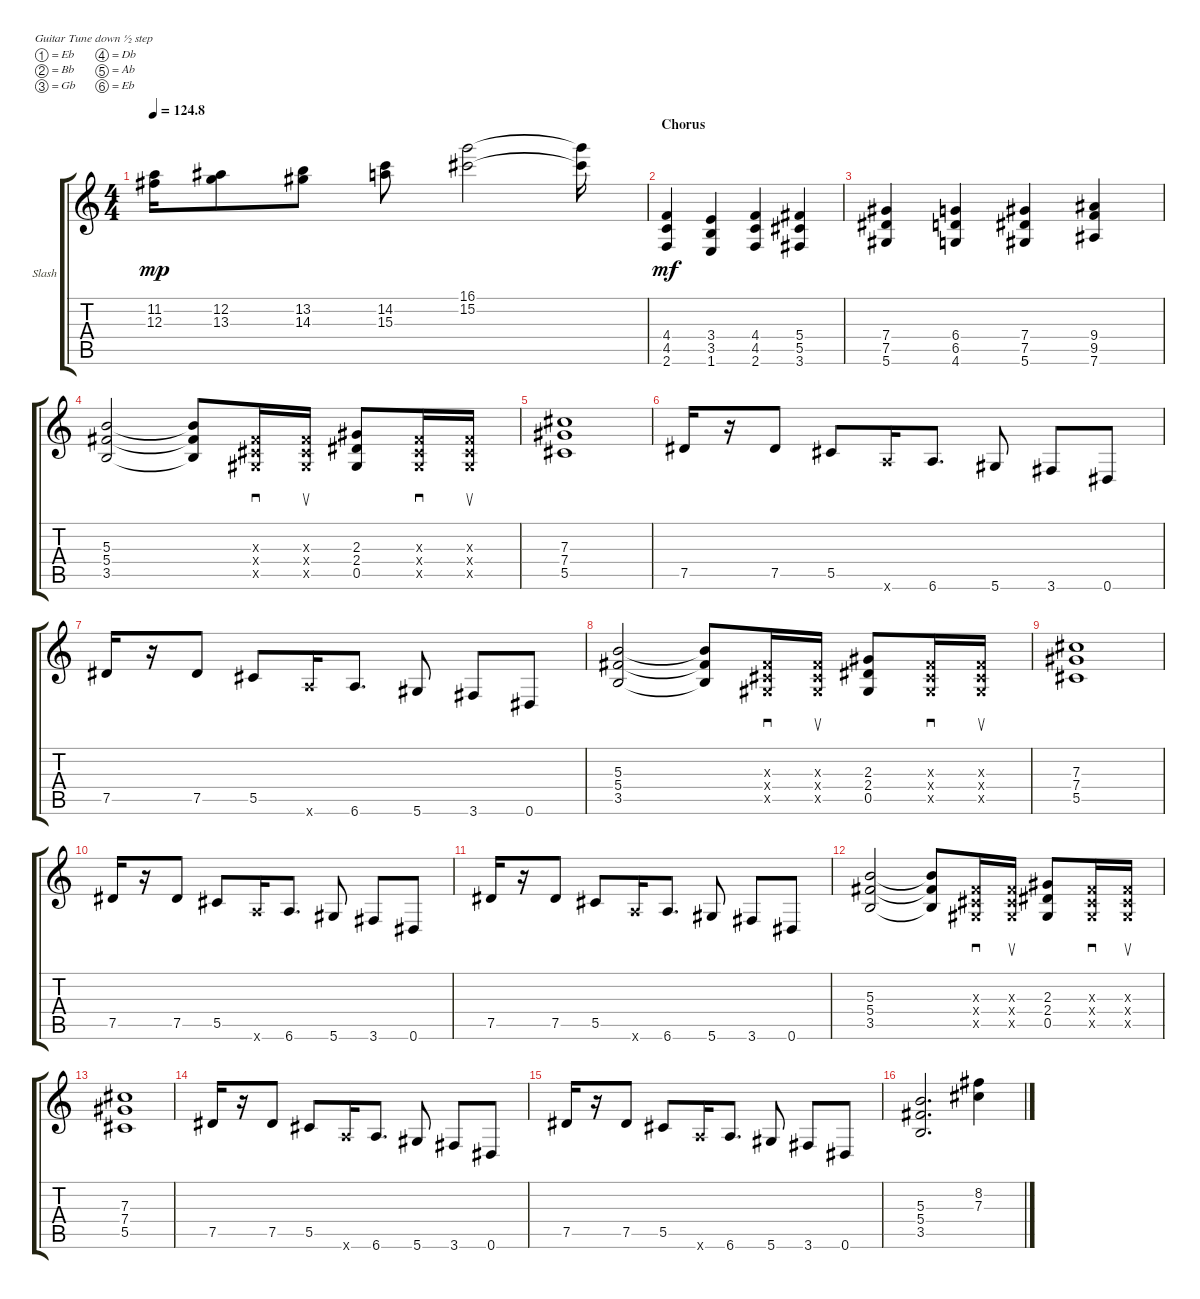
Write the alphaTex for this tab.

\defaultSystemsLayout 4
\bracketExtendMode groupsimilarinstruments
\firstSystemTrackNameOrientation horizontal
\otherSystemsTrackNameOrientation horizontal
\track ("Slash" "Slash") {instrument overdrivenguitar}
\staff {score tabs}
\tuning (Eb4 Bb3 Gb3 Db3 Ab2 Eb2)
\ts (4 4)
\tempo
124.8
\accidentals auto
\clef g2
\ottava regular
\simile none
\ks c
(12.3{t} 11.2{t}).16{dy mp} (13.3 12.2).8 (14.3 13.2).8 (14.2 15.3).8 (15.2 16.1).2 (16.1{t} 15.2{t}).16 |
\section ("" "Chorus")
(2.6 4.5 4.4).4{dy mf} (1.6 3.5 3.4).4 (2.6 4.5 4.4).4 (3.6 5.5 5.4).4 |
(7.5 5.6 7.4).4 (6.5 6.4 4.6).4 (5.6 7.5 7.4).4 (7.6 9.5 9.4).4 |
(3.5 5.4 5.3).2 (5.3{t} 5.4{t} 3.5{t}).8 (0.5{x} 0.4{x} 0.3{x}).16{sd} (0.3{x} 0.4{x} 0.5{x}).16{su} (0.5 2.4 2.3).8 (0.3{x} 0.4{x} 0.5{x}).16{sd} (0.5{x} 0.4{x} 0.3{x}).16{su} |
(5.5 7.4 7.3).1 |
7.5.16 r.16 7.5.8 5.5.8 6.6{x}.16 6.6.8{d} 5.6.8 3.6.8 0.6.8 |
7.5.16 r.16 7.5.8 5.5.8 6.6{x}.16 6.6.8{d} 5.6.8 3.6.8 0.6.8 |
(3.5 5.4 5.3).2 (5.3{t} 5.4{t} 3.5{t}).8 (0.5{x} 0.4{x} 0.3{x}).16{sd} (0.3{x} 0.4{x} 0.5{x}).16{su} (0.5 2.4 2.3).8 (0.3{x} 0.4{x} 0.5{x}).16{sd} (0.5{x} 0.4{x} 0.3{x}).16{su} |
(5.5 7.4 7.3).1 |
7.5.16 r.16 7.5.8 5.5.8 6.6{x}.16 6.6.8{d} 5.6.8 3.6.8 0.6.8 |
7.5.16 r.16 7.5.8 5.5.8 6.6{x}.16 6.6.8{d} 5.6.8 3.6.8 0.6.8 |
(3.5 5.4 5.3).2 (5.3{t} 5.4{t} 3.5{t}).8 (0.5{x} 0.4{x} 0.3{x}).16{sd} (0.3{x} 0.4{x} 0.5{x}).16{su} (0.5 2.4 2.3).8 (0.3{x} 0.4{x} 0.5{x}).16{sd} (0.5{x} 0.4{x} 0.3{x}).16{su} |
(5.5 7.4 7.3).1 |
7.5.16 r.16 7.5.8 5.5.8 6.6{x}.16 6.6.8{d} 5.6.8 3.6.8 0.6.8 |
7.5.16 r.16 7.5.8 5.5.8 6.6{x}.16 6.6.8{d} 5.6.8 3.6.8 0.6.8 |
(3.5 5.4 5.3).2{d} (8.2 7.3).4
